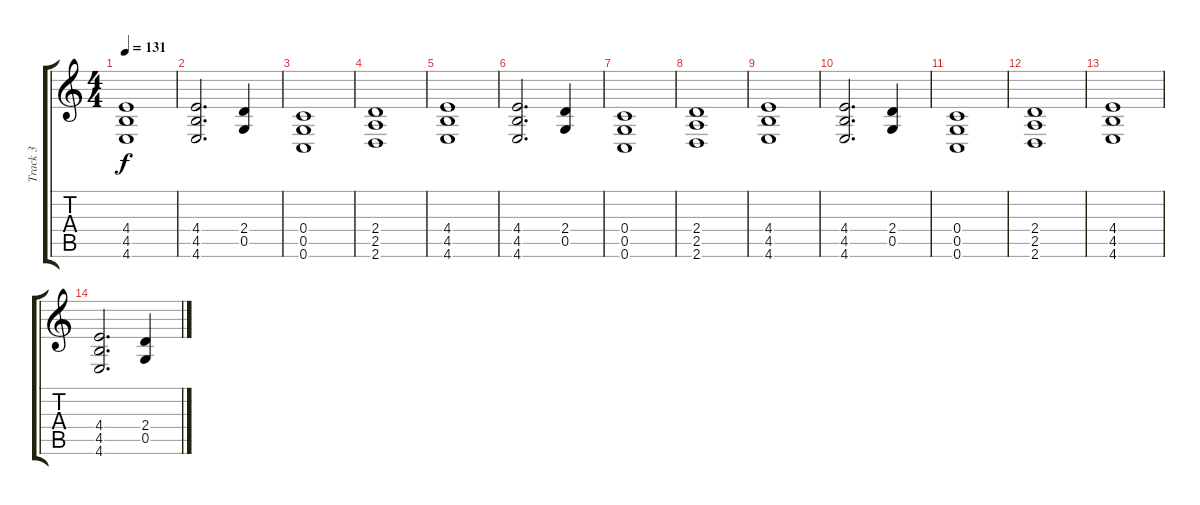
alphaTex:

\track ("Track 3" "Track 3") {instrument distortionguitar}
\staff {score tabs}
\tuning (D4 A3 F3 C3 G2 C2) {hide}
\ts (4 4)
\tempo 131
\clef g2
\ks c
(4.4 4.5 4.6).1{dy f} |
(4.4 4.5 4.6).2{d} (2.4 0.5).4 |
(0.4 0.5 0.6).1{instrument distortionguitar} |
(2.4 2.5 2.6).1 |
(4.4 4.5 4.6).1 |
(4.4 4.5 4.6).2{d} (2.4 0.5).4 |
(0.4 0.5 0.6).1{instrument distortionguitar} |
(2.4 2.5 2.6).1 |
(4.4 4.5 4.6).1 |
(4.4 4.5 4.6).2{d} (2.4 0.5).4 |
(0.4 0.5 0.6).1{instrument distortionguitar} |
(2.4 2.5 2.6).1 |
(4.4 4.5 4.6).1 |
(4.4 4.5 4.6).2{d} (2.4 0.5).4
